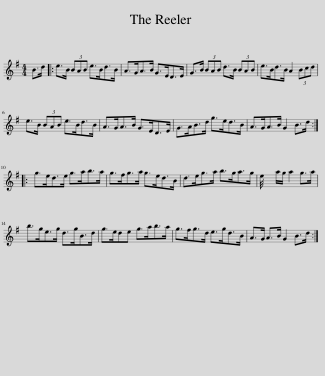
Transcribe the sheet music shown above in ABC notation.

X:1
L:1/8
M:4/4
I:linebreak $
K:G
V:1 treble
V:1
 B>d |: e>B (3BAB e>Bd>B | A>GA>B G>ED>E | G>B (3BAB d>B (3BAB | e>Bd>B A2 (3Bcd |$ %5
 e>B (3BAB e>Bd>B | A>GA>B G>ED>E | G>AB>d g>ed>B | A>GA>B G2 B>d ::$ g>ed>e g>ab>a | %10
 g>fg>a g>ed>B | d>eg>a b>ga>g | e/4 x2 a/g/ a2 g>a |$ b>ge>g d>gB>d | g>ede g>ab>a | %15
 g>fg>d e>gd>B | A>G A>B G2 B>d :| %17
